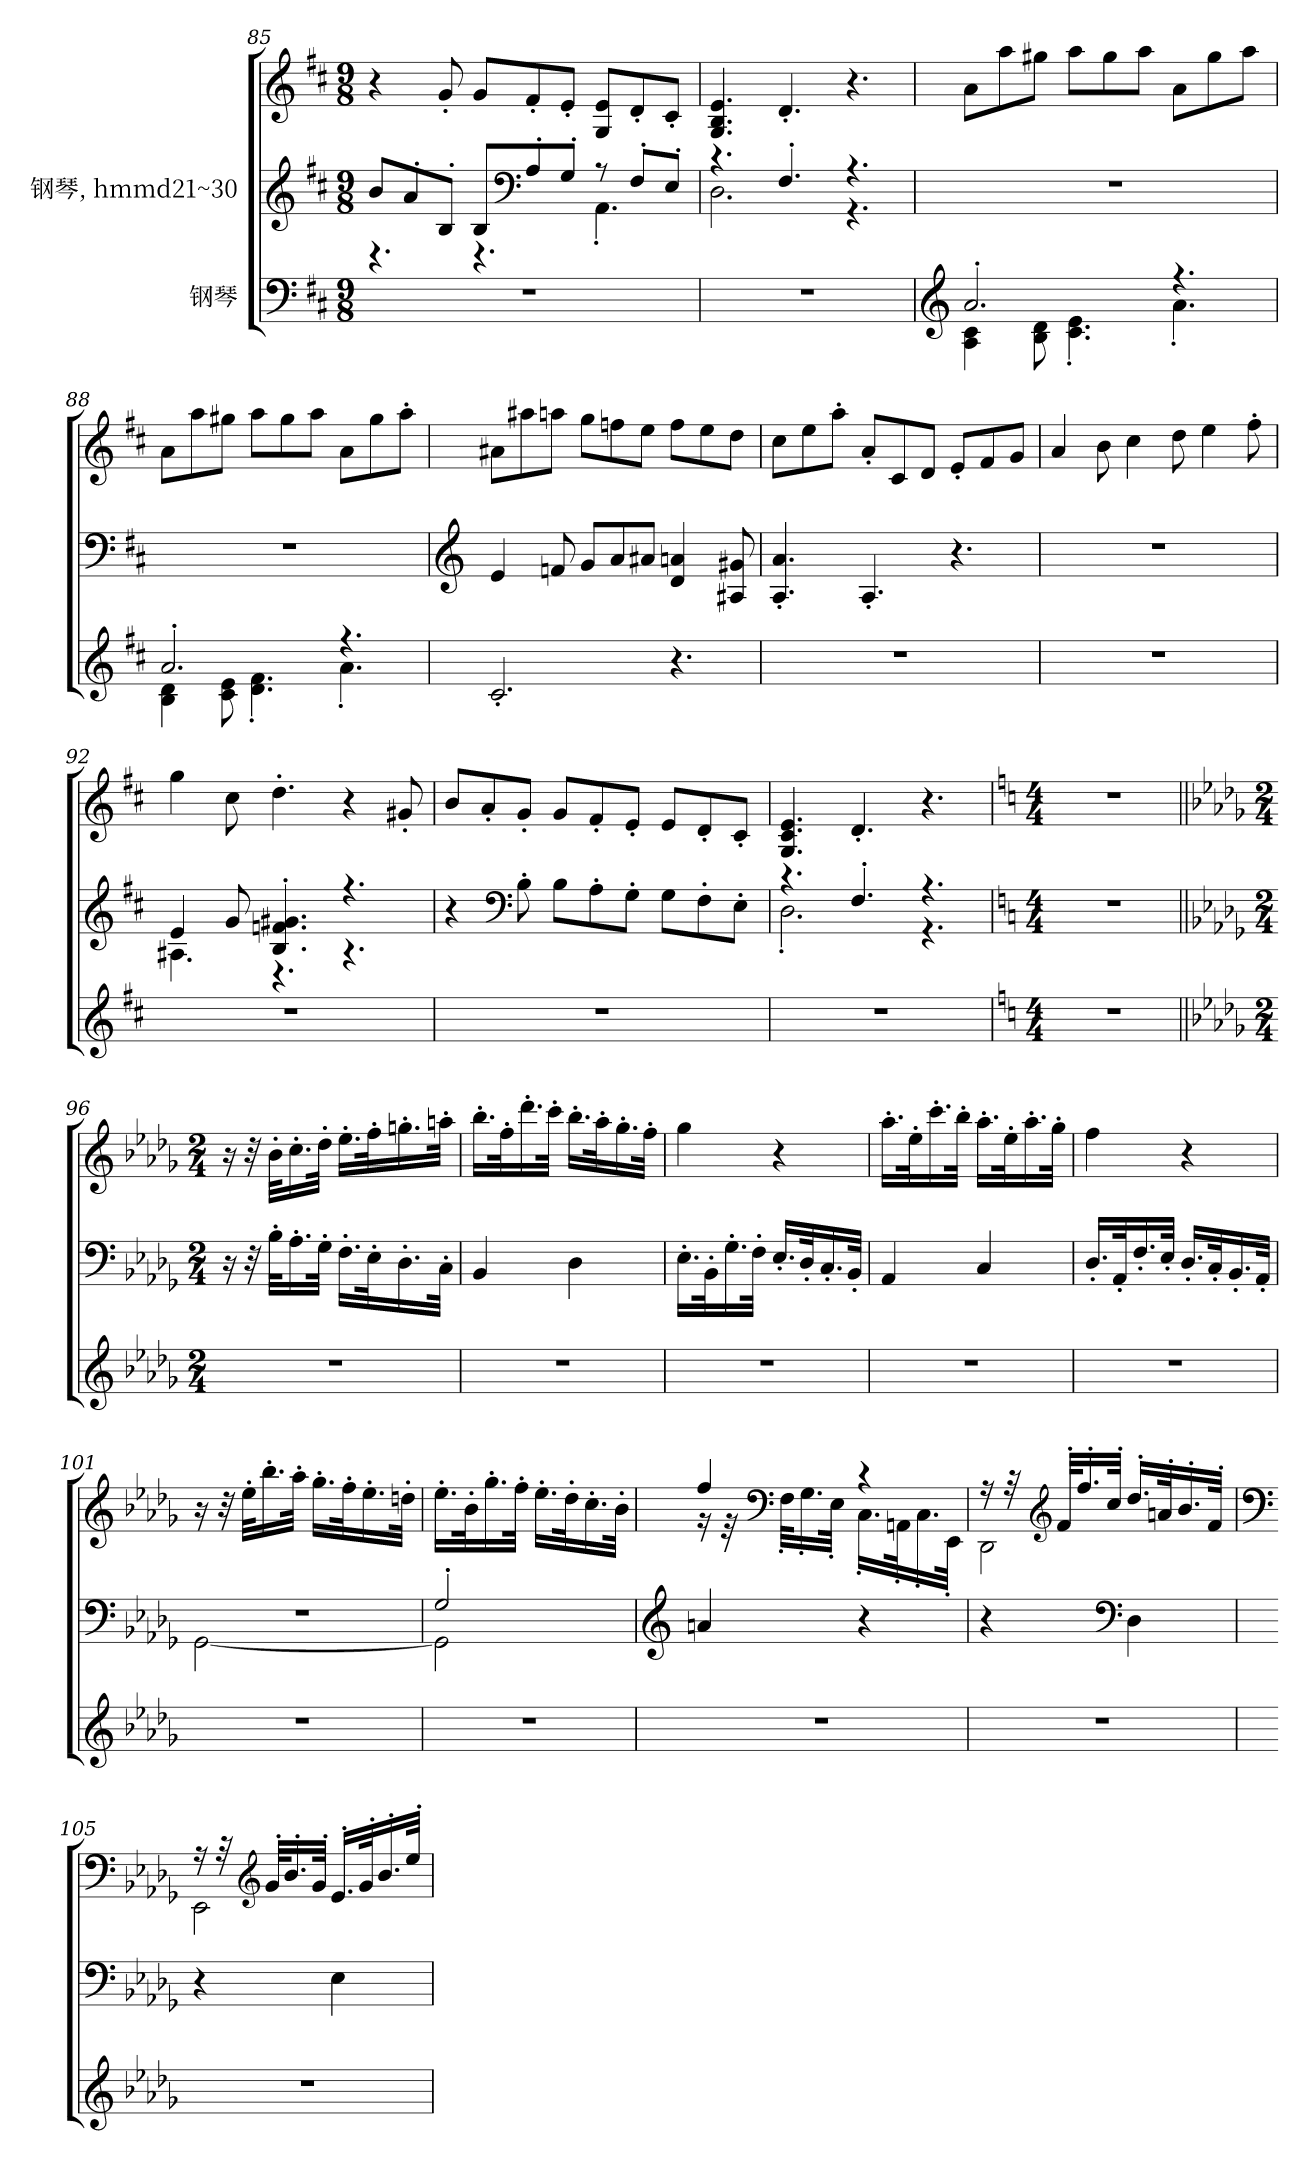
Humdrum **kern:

**kern	**kern	**kern
*part2	*part1	*part1
*staff3	*staff2	*staff1
*I"钢琴	*I"钢琴, hmmd21~30	*
*clefF4	*clefG2	*clefG2
*k[f#c#]	*k[f#c#]	*k[f#c#]
*M9/8	*M9/8	*M9/8
=85	=85	=85
*	*^	*
8%9r	8b/L	4.r	4r
.	8a'/	.	.
.	8B'/J	.	8g'/
.	8B/L	4.r	8g/L
*	*clefF4	*	*
.	8A'/	.	8f#'/
.	8G'/J	.	8e'/J
.	8r	4.AA'\	8G/ 8e/L
.	8F#'/L	.	8d'/
.	8E'/J	.	8c#'/J
=86	=86	=86	=86
8%9r	4.r	2.D\	4.G/ 4.B/ 4.e/
.	4.F#'/	.	4.d'/
.	4.r	4.r	4.r
*	*v	*v	*
=87	=87	=87
*clefG2	*	*
*^	*	*
2.a'/	4A\ 4c#\	8%9r	8a\L
.	.	.	8aa\
.	8B\ 8d\	.	8gg#X\J
.	4.c#\' 4.e\'	.	8aa\L
.	.	.	8gg#\
.	.	.	8aa\J
4.r	4.a'\	.	8a\L
.	.	.	8gg#\
.	.	.	8aa\J
!!LO:LB:g=z
=88	=88	=88	=88
2.a'/	4B\ 4d\	8%9r	8a\L
.	.	.	8aa\
.	8c#\ 8e\	.	8gg#X\J
.	4.d\' 4.f#\'	.	8aa\L
.	.	.	8gg#\
.	.	.	8aa\J
4.r	4.a'\	.	8a\L
.	.	.	8gg#\
.	.	.	8aa'\J
*v	*v	*	*
=89	=89	=89
*	*clefG2	*
2.c#'/	4e/	8a#X\L
.	.	8aa#X\
.	8fn/	8aan\J
.	8g/L	8gg\L
.	8a/	8ffn\
.	8a#X/J	8ee\J
4.r	4d/ 4an/	8ff\L
.	.	8ee\
.	8A#X/ 8g#X/	8dd\J
=90	=90	=90
8%9r	4.A/' 4.a/'	8cc#\L
.	.	8ee\
.	.	8aa'\J
.	4.A'/	8a'/L
.	.	8c#/
.	.	8d/J
.	4.r	8e'/L
.	.	8f#/
.	.	8g/J
=91	=91	=91
8%9r	8%9r	4a/
.	.	8b\
.	.	4cc#\
.	.	8dd\
.	.	4ee\
.	.	8ff#'\
!!LO:LB:g=z
=92	=92	=92
*	*^	*
8%9r	4e/	4.A#X\	4gg\
.	8g/	.	8cc#\
.	4.B/' 4.fn/' 4.g#X/'	4.r	4.dd'\
.	4.r	4.r	4r
.	.	.	8g#X'/
*	*v	*v	*
=93	=93	=93
8%9r	4r	8b/L
.	.	8a'/
*	*clefF4	*
.	8B'\	8g'/J
.	8B\L	8g/L
.	8A'\	8f#'/
.	8G'\J	8e'/J
.	8G\L	8e/L
.	8F#'\	8d'/
.	8E'\J	8c#'/J
=94	=94	=94
*	*^	*
8%9r	4.r	2.D'\	4.G/ 4.c#/ 4.e/
.	4.F#'/	.	4.d'/
.	4.r	4.r	4.r
*	*v	*v	*
=95	=95	=95
*k[]	*k[]	*k[]
*M4/4	*M4/4	*M4/4
1r	1r	1r
!!LO:LB:g=z
=96||	=96||	=96||
*k[b-e-a-d-g-]	*k[b-e-a-d-g-]	*k[b-e-a-d-g-]
*M2/4	*M2/4	*M2/4
*	*	*MM100
2r	16r	16r
.	32r	32r
.	32B-'\KLL	32b-'\KLL
.	16.A-'\	16.cc'\
.	32G-'\JJk	32dd-'\JJk
.	16.F'\LL	16.ee-'\LL
.	32E-'\K	32ff'\K
.	16.D-'\	16.ggn'\
.	32C'\JJk	32aan'\JJk
=97	=97	=97
2r	4BB-/	16.bb-'\LL
.	.	32ff'\K
.	.	16.ddd-'\
.	.	32ccc'\JJk
.	4D-\	16.bb-'\LL
.	.	32aa-'\K
.	.	16.gg-'\
.	.	32ff'\JJk
=98	=98	=98
2r	16.E-'\LL	4gg-\
.	32BB-'\K	.
.	16.G-'\	.
.	32F'\JJk	.
.	16.E-'/LL	4r
.	32D-'/K	.
.	16.C'/	.
.	32BB-'/JJk	.
!!LO:PB:g=z
=99	=99	=99
2r	4AA-/	16.aa-'\LL
.	.	32ee-'\K
.	.	16.ccc'\
.	.	32bb-'\JJk
.	4C/	16.aa-'\LL
.	.	32ee-'\K
.	.	16.aa-'\
.	.	32gg-'\JJk
=100	=100	=100
2r	16.D-'/LL	4ff\
.	32AA-'/K	.
.	16.F'/	.
.	32E-'/JJk	.
.	16.D-'/LL	4r
.	32C'/K	.
.	16.BB-'/	.
.	32AA-'/JJk	.
=101	=101	=101
*	*^	*
2r	2r	[2GG-\	16r
.	.	.	32r
.	.	.	32ee-'\KLL
.	.	.	16.bb-'\
.	.	.	32aa-'\JJk
.	.	.	16.gg-'\LL
.	.	.	32ff'\K
.	.	.	16.ee-'\
.	.	.	32ddn'\JJk
!!LO:LB:g=z
=102	=102	=102	=102
2r	2G-'/	2GG-\]	16.ee-'\LL
.	.	.	32b-'\K
.	.	.	16.gg-'\
.	.	.	32ff'\JJk
.	.	.	16.ee-'\LL
.	.	.	32dd-'\K
.	.	.	16.cc'\
.	.	.	32b-'\JJk
*	*v	*v	*
=103	=103	=103
*	*clefG2	*
*	*	*^
2r	4an/	4ff/	16r
.	.	.	32r
*	*	*clefF4	*
.	.	.	32F'\KLL
.	.	.	16.G-'\
.	.	.	32E-'\JJk
.	4r	4r	16.C'\LL
.	.	.	32AAn'\K
.	.	.	16.C'\
.	.	.	32EE-'\JJk
=104	=104	=104	=104
2r	4r	16r	2DD-\
.	.	32r	.
*	*	*clefG2	*
.	.	32f'/KLL	.
.	.	16.ff'/	.
.	.	32cc'/JJk	.
*	*clefF4	*	*
.	4D-\	16.dd-'/LL	.
.	.	32an'/K	.
.	.	16.b-'/	.
.	.	32f'/JJk	.
!!LO:LB:g=z	!!
=105	=105	=105	=105
*	*	*clefF4	*
2r	4r	16r	2EE-\
.	.	32r	.
*	*	*clefG2	*
.	.	32g-'/KLL	.
.	.	16.b-'/	.
.	.	32g-'/JJk	.
.	4E-\	16.e-'/LL	.
.	.	32g-'/K	.
.	.	16.b-'/	.
.	.	32ee-'/JJk	.
*	*	*v	*v
=	=	=
*-	*-	*-
